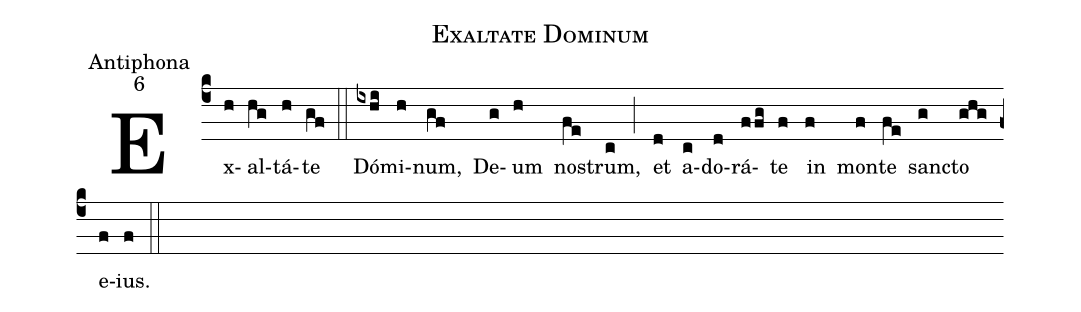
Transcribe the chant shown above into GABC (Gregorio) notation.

name:Exaltate Dominum;
office-part:Antiphona;
mode:6;
%%
(c4) Ex(h)al(hg)tá(h)te(gf) (::)
Dó(ixhi)mi(h)num,(gf) De(g)um(h) no(fe)strum,(c) (;) et(d) a(c)do(d)rá(ffg)te(f) in(f) mon(f)te(fe) san(g)cto(ghg) e(f)ius.(f) (::)
